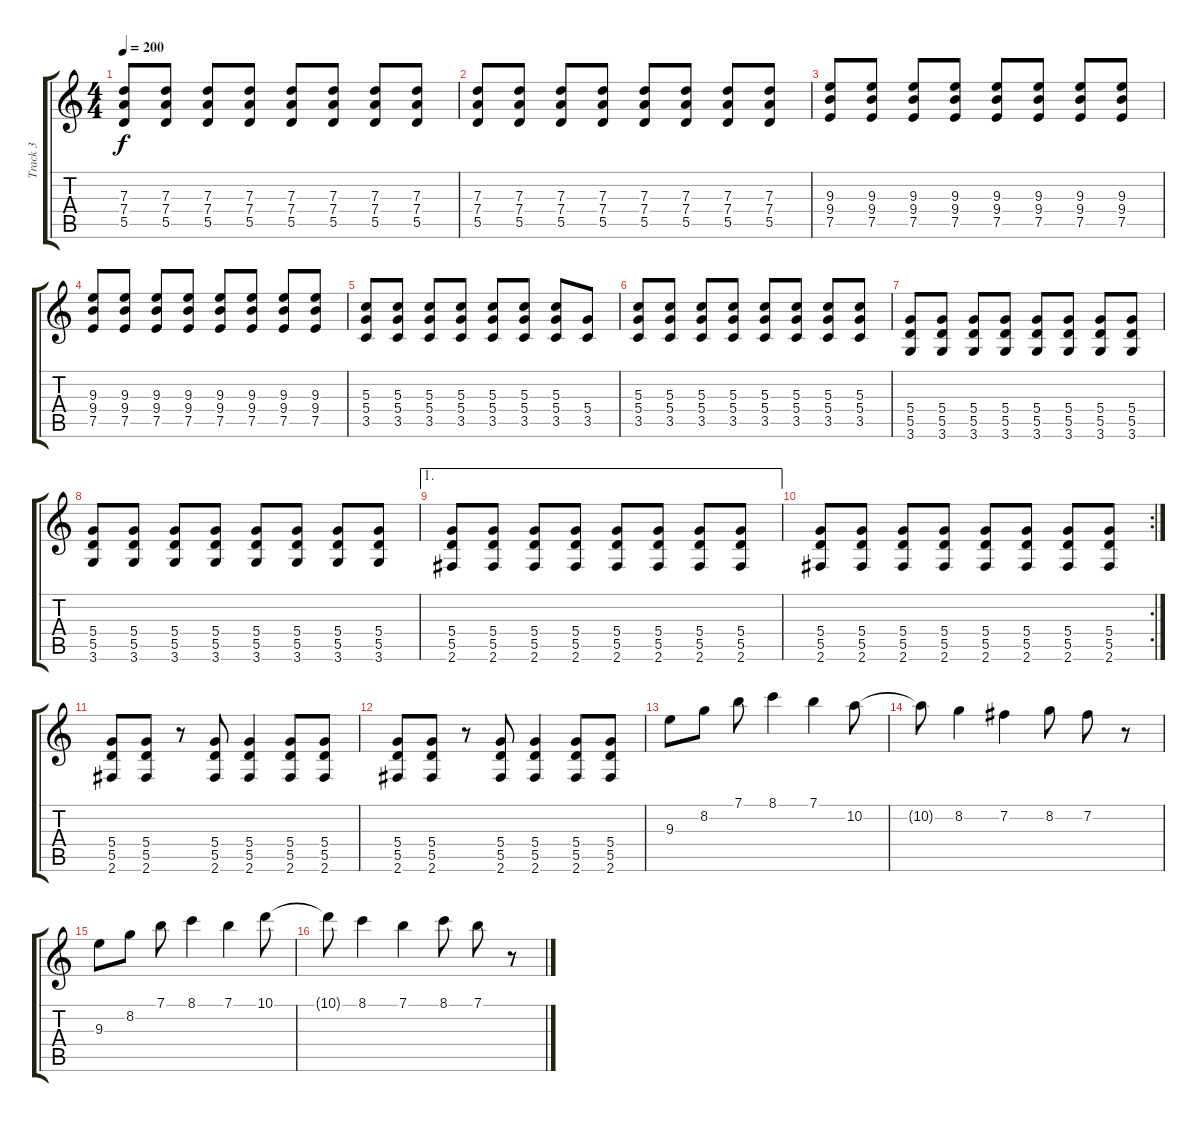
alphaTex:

\track ("Track 3" "Track 3") {instrument distortionguitar}
\staff {score tabs}
\tuning (E4 B3 G3 D3 A2 E2) {hide}
\ts (4 4)
\tempo 200
\clef g2
\ks c
(7.3 7.4 5.5).8{dy f} (7.3 7.4 5.5).8 (7.3 7.4 5.5).8 (7.3 7.4 5.5).8 (7.3 7.4 5.5).8 (7.3 7.4 5.5).8 (7.3 7.4 5.5).8 (7.3 7.4 5.5).8 |
(7.3 7.4 5.5).8 (7.3 7.4 5.5).8 (7.3 7.4 5.5).8 (7.3 7.4 5.5).8 (7.3 7.4 5.5).8 (7.3 7.4 5.5).8 (7.3 7.4 5.5).8 (7.3 7.4 5.5).8 |
(9.3 9.4 7.5).8 (9.3 9.4 7.5).8 (9.3 9.4 7.5).8 (9.3 9.4 7.5).8 (9.3 9.4 7.5).8 (9.3 9.4 7.5).8 (9.3 9.4 7.5).8 (9.3 9.4 7.5).8 |
(9.3 9.4 7.5).8 (9.3 9.4 7.5).8 (9.3 9.4 7.5).8 (9.3 9.4 7.5).8 (9.3 9.4 7.5).8 (9.3 9.4 7.5).8 (9.3 9.4 7.5).8 (9.3 9.4 7.5).8 |
(5.3 5.4 3.5).8 (5.3 5.4 3.5).8 (5.3 5.4 3.5).8 (5.3 5.4 3.5).8 (5.3 5.4 3.5).8 (5.3 5.4 3.5).8 (5.3 5.4 3.5).8 (5.4 3.5).8 |
(5.3 5.4 3.5).8 (5.3 5.4 3.5).8 (5.3 5.4 3.5).8 (5.3 5.4 3.5).8 (5.3 5.4 3.5).8 (5.3 5.4 3.5).8 (5.3 5.4 3.5).8 (5.3 5.4 3.5).8 |
(5.4 5.5 3.6).8 (5.4 5.5 3.6).8 (5.4 5.5 3.6).8 (5.4 5.5 3.6).8 (5.4 5.5 3.6).8 (5.4 5.5 3.6).8 (5.4 5.5 3.6).8 (5.4 5.5 3.6).8 |
(5.4 5.5 3.6).8 (5.4 5.5 3.6).8 (5.4 5.5 3.6).8 (5.4 5.5 3.6).8 (5.4 5.5 3.6).8 (5.4 5.5 3.6).8 (5.4 5.5 3.6).8 (5.4 5.5 3.6).8 |
\ae 1
(5.4 5.5 2.6).8 (5.4 5.5 2.6).8 (5.4 5.5 2.6).8 (5.4 5.5 2.6).8 (5.4 5.5 2.6).8 (5.4 5.5 2.6).8 (5.4 5.5 2.6).8 (5.4 5.5 2.6).8 |
\rc 2
(5.4 5.5 2.6).8 (5.4 5.5 2.6).8 (5.4 5.5 2.6).8 (5.4 5.5 2.6).8 (5.4 5.5 2.6).8 (5.4 5.5 2.6).8 (5.4 5.5 2.6).8 (5.4 5.5 2.6).8 |
(5.4 5.5 2.6).8 (5.4 5.5 2.6).8 r.8 (5.4 5.5 2.6).8 (5.4 5.5 2.6).4 (5.4 5.5 2.6).8 (5.4 5.5 2.6).8 |
(5.4 5.5 2.6).8 (5.4 5.5 2.6).8 r.8 (5.4 5.5 2.6).8 (5.4 5.5 2.6).4 (5.4 5.5 2.6).8 (5.4 5.5 2.6).8 |
9.3.8 8.2.8 7.1.8 8.1.4 7.1.4 10.2.8 |
10.2{t}.8 8.2.4 7.2.4 8.2.8 7.2.8 r.8 |
9.3.8 8.2.8 7.1.8 8.1.4 7.1.4 10.1.8 |
10.1{t}.8 8.1.4 7.1.4 8.1.8 7.1.8 r.8
